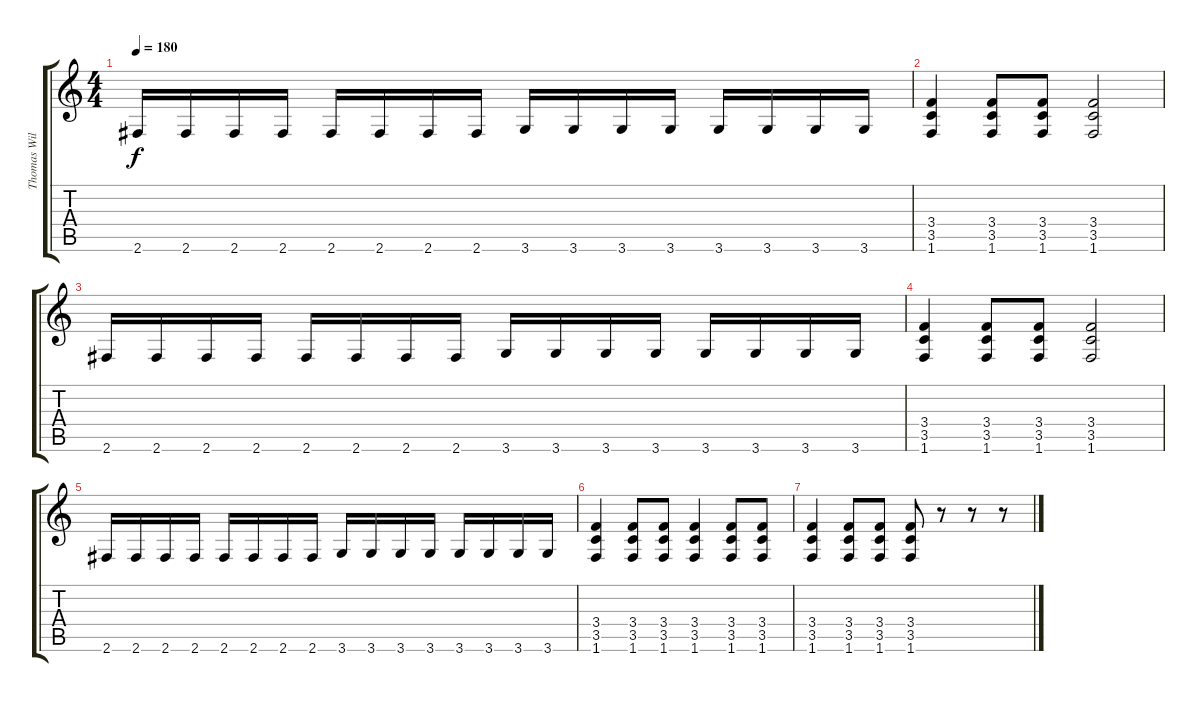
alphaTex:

\track ("Thomas Wilkinson" "Thomas Wil") {instrument distortionguitar}
\staff {score tabs}
\tuning (E4 B3 G3 D3 A2 E2) {hide}
\ts (4 4)
\tempo 180
\clef g2
\ks c
2.6.16{dy f} 2.6.16 2.6.16 2.6.16 2.6.16 2.6.16 2.6.16 2.6.16 3.6.16 3.6.16 3.6.16 3.6.16 3.6.16 3.6.16 3.6.16 3.6.16 |
(3.4 3.5 1.6).4 (3.4 3.5 1.6).8 (3.4 3.5 1.6).8 (3.4 3.5 1.6).2 |
2.6.16 2.6.16 2.6.16 2.6.16 2.6.16 2.6.16 2.6.16 2.6.16 3.6.16 3.6.16 3.6.16 3.6.16 3.6.16 3.6.16 3.6.16 3.6.16 |
(3.4 3.5 1.6).4 (3.4 3.5 1.6).8 (3.4 3.5 1.6).8 (3.4 3.5 1.6).2 |
2.6.16 2.6.16 2.6.16 2.6.16 2.6.16 2.6.16 2.6.16 2.6.16 3.6.16 3.6.16 3.6.16 3.6.16 3.6.16 3.6.16 3.6.16 3.6.16 |
(3.4 3.5 1.6).4 (3.4 3.5 1.6).8 (3.4 3.5 1.6).8 (3.4 3.5 1.6).4 (3.4 3.5 1.6).8 (3.4 3.5 1.6).8 |
(3.4 3.5 1.6).4 (3.4 3.5 1.6).8 (3.4 3.5 1.6).8 (3.4 3.5 1.6).8 r.8 r.8 r.8
